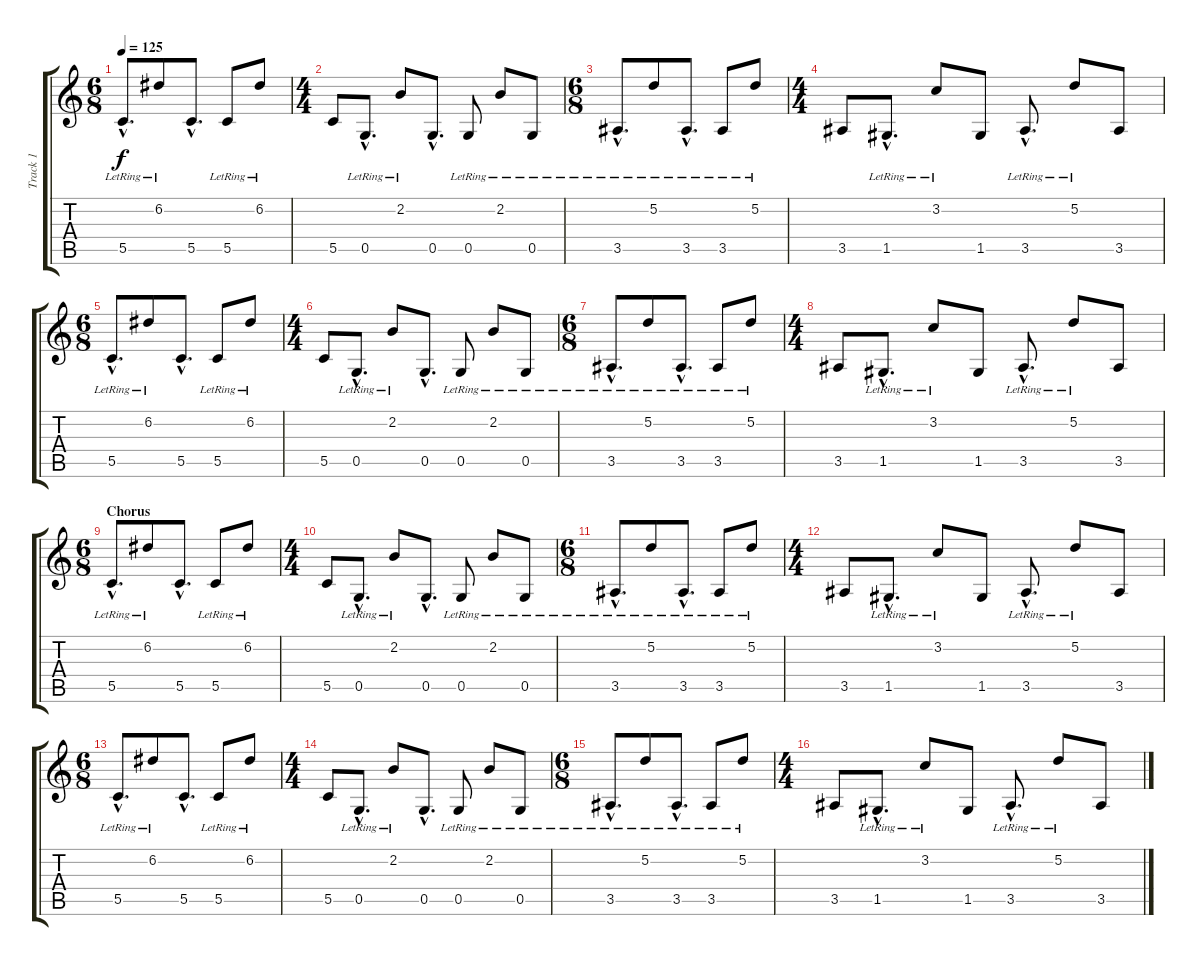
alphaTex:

\track ("Track 1" "Track 1") {instrument acousticguitarsteel}
\staff {score tabs}
\tuning (D4 A3 F3 C3 G2 C2) {hide}
\ts (6 8)
\tempo 125
\clef g2
\ks c
5.5{hac lr}.8{d dy f} 6.2{lr}.8 5.5{hac}.8{d} 5.5{lr}.8 6.2{lr}.8 |
\ts (4 4)
5.5.8 0.5{hac lr}.8{d} 2.2{lr}.8 0.5{hac}.8{d} 0.5{lr}.8 2.2{lr}.8 0.5{lr}.8 |
\ts (6 8)
3.5{hac lr}.8{d} 5.2{lr}.8 3.5{hac lr}.8{d} 3.5{lr}.8 5.2{lr}.8 |
\ts (4 4)
3.5.8 1.5{hac lr}.8{d} 3.2{lr}.8 1.5.8 3.5{hac lr}.8{d} 5.2{lr}.8 3.5.8 |
\ts (6 8)
5.5{hac lr}.8{d} 6.2{lr}.8 5.5{hac}.8{d} 5.5{lr}.8 6.2{lr}.8 |
\ts (4 4)
5.5.8 0.5{hac lr}.8{d} 2.2{lr}.8 0.5{hac}.8{d} 0.5{lr}.8 2.2{lr}.8 0.5{lr}.8 |
\ts (6 8)
3.5{hac lr}.8{d} 5.2{lr}.8 3.5{hac lr}.8{d} 3.5{lr}.8 5.2{lr}.8 |
\ts (4 4)
3.5.8 1.5{hac lr}.8{d} 3.2{lr}.8 1.5.8 3.5{hac lr}.8{d} 5.2{lr}.8 3.5.8 |
\ts (6 8)
\section ("" "Chorus")
5.5{hac lr}.8{d} 6.2{lr}.8 5.5{hac}.8{d} 5.5{lr}.8 6.2{lr}.8 |
\ts (4 4)
5.5.8 0.5{hac lr}.8{d} 2.2{lr}.8 0.5{hac}.8{d} 0.5{lr}.8 2.2{lr}.8 0.5{lr}.8 |
\ts (6 8)
3.5{hac lr}.8{d} 5.2{lr}.8 3.5{hac lr}.8{d} 3.5{lr}.8 5.2{lr}.8 |
\ts (4 4)
3.5.8 1.5{hac lr}.8{d} 3.2{lr}.8 1.5.8 3.5{hac lr}.8{d} 5.2{lr}.8 3.5.8 |
\ts (6 8)
5.5{hac lr}.8{d} 6.2{lr}.8 5.5{hac}.8{d} 5.5{lr}.8 6.2{lr}.8 |
\ts (4 4)
5.5.8 0.5{hac lr}.8{d} 2.2{lr}.8 0.5{hac}.8{d} 0.5{lr}.8 2.2{lr}.8 0.5{lr}.8 |
\ts (6 8)
3.5{hac lr}.8{d} 5.2{lr}.8 3.5{hac lr}.8{d} 3.5{lr}.8 5.2{lr}.8 |
\ts (4 4)
3.5.8 1.5{hac lr}.8{d} 3.2{lr}.8 1.5.8 3.5{hac lr}.8{d} 5.2{lr}.8 3.5.8
